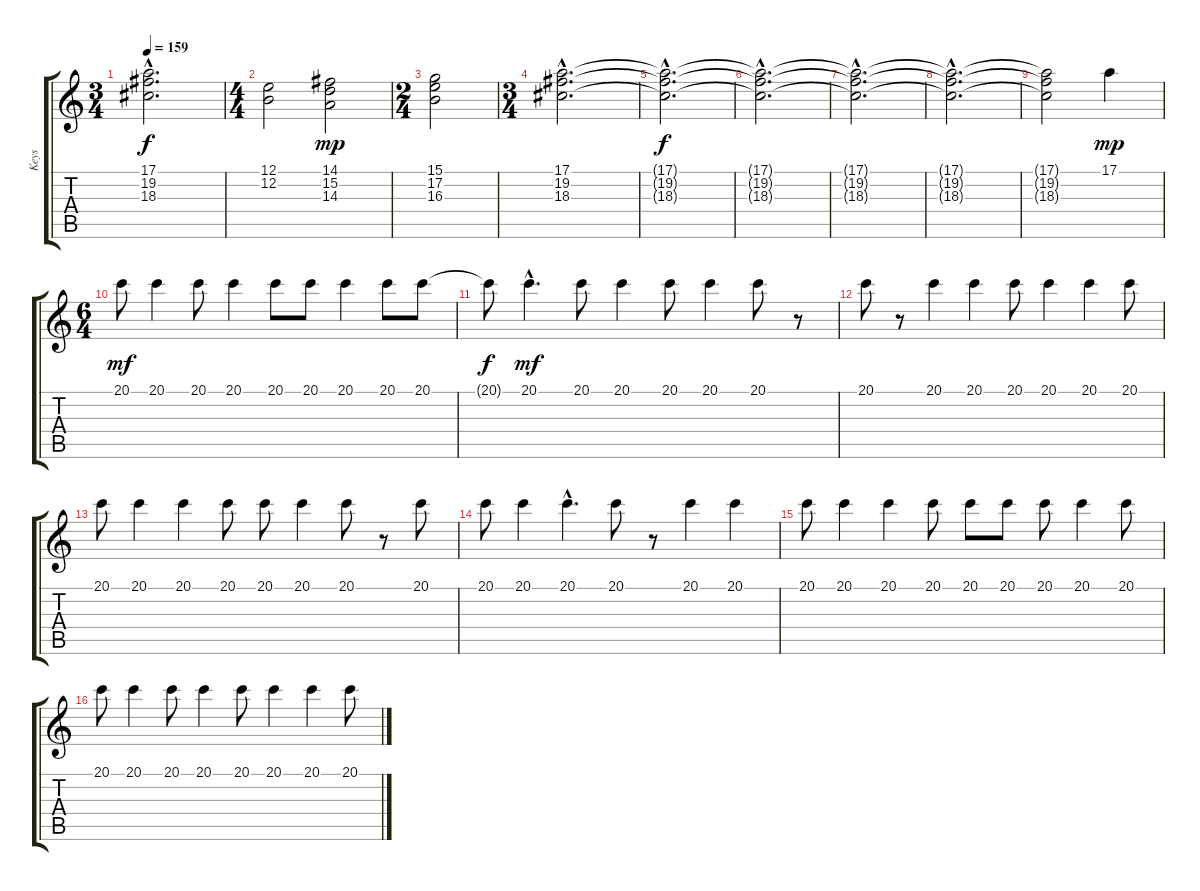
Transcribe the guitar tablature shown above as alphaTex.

\track ("Keys" "Keys") {instrument churchorgan}
\staff {score tabs}
\tuning (E4 B3 G3 D3 A2 E2) {hide}
\ts (3 4)
\tempo 159
\clef g2
\ks c
(17.1{hac t} 19.2{hac t} 18.3{hac t}).2{d dy f} |
\ts (4 4)
(12.1 12.2).2 (14.1 15.2 14.3).2{dy mp} |
\ts (2 4)
(15.1 17.2 16.3).2 |
\ts (3 4)
(17.1{hac} 19.2{hac} 18.3{hac}).2{d} |
(17.1{hac t} 19.2{hac t} 18.3{hac t}).2{d dy f} |
(17.1{hac t} 19.2{hac t} 18.3{hac t}).2{d} |
(17.1{hac t} 19.2{hac t} 18.3{hac t}).2{d} |
(17.1{hac t} 19.2{hac t} 18.3{hac t}).2{d} |
(17.1{t} 19.2{t} 18.3{t}).2 17.1.4{dy mp} |
\ts (6 4)
20.1.8{dy mf} 20.1.4 20.1.8 20.1.4 20.1.8 20.1.8 20.1.4 20.1.8 20.1.8 |
20.1{t}.8{dy f} 20.1{hac}.4{d dy mf} 20.1.8 20.1.4 20.1.8 20.1.4 20.1.8 r.8 |
20.1.8 r.8 20.1.4 20.1.4 20.1.8 20.1.4 20.1.4 20.1.8 |
20.1.8 20.1.4 20.1.4 20.1.8 20.1.8 20.1.4 20.1.8 r.8 20.1.8 |
20.1.8 20.1.4 20.1{hac}.4{d} 20.1.8 r.8 20.1.4 20.1.4 |
20.1.8 20.1.4 20.1.4 20.1.8 20.1.8 20.1.8 20.1.8 20.1.4 20.1.8 |
20.1.8 20.1.4 20.1.8 20.1.4 20.1.8 20.1.4 20.1.4 20.1.8
